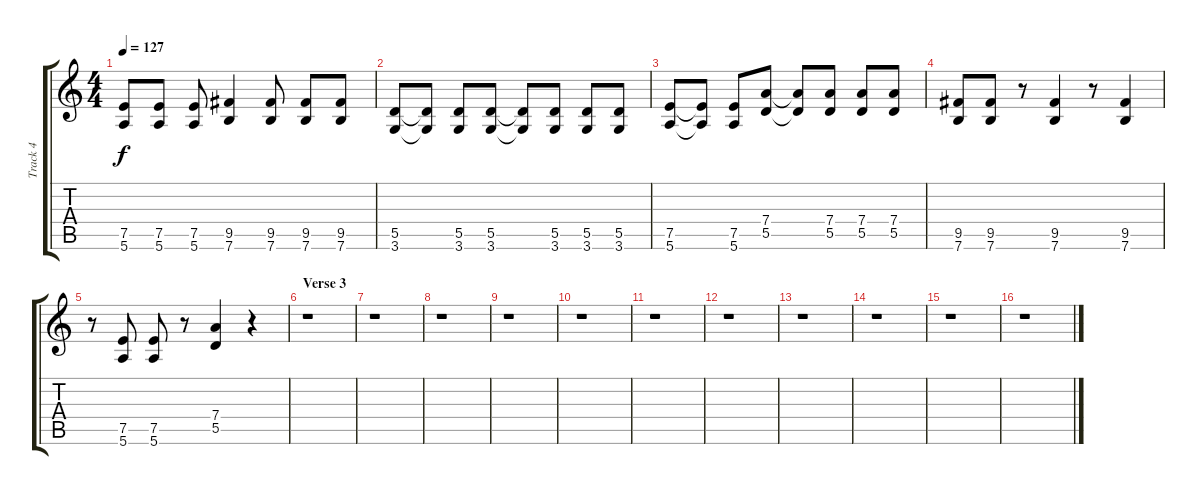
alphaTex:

\track ("Track 4" "Track 4") {instrument distortionguitar}
\staff {score tabs}
\tuning (E4 B3 G3 D3 A2 E2) {hide}
\ts (4 4)
\tempo 127
\clef g2
\ks c
(7.5 5.6).8{dy f} (7.5 5.6).8 (7.5 5.6).8 (9.5 7.6).4 (9.5 7.6).8 (9.5 7.6).8 (9.5 7.6).8 |
(5.5 3.6).8 (5.5{t} 3.6{t}).8 (5.5 3.6).8 (5.5 3.6).8 (5.5{t} 3.6{t}).8 (5.5 3.6).8 (5.5 3.6).8 (5.5 3.6).8 |
(7.5 5.6).8 (7.5{t} 5.6{t}).8 (7.5 5.6).8 (7.4 5.5).8 (7.4{t} 5.5{t}).8 (7.4 5.5).8 (7.4 5.5).8 (7.4 5.5).8 |
(9.5 7.6).8 (9.5 7.6).8 r.8 (9.5 7.6).4 r.8 (9.5 7.6).4 |
r.8 (7.5 5.6).8 (7.5 5.6).8 r.8 (7.4 5.5).4 r.4 |
\section ("" "Verse 3")
r.1 |
r.1 |
r.1 |
r.1 |
r.1 |
r.1 |
r.1 |
r.1 |
r.1 |
r.1 |
r.1
